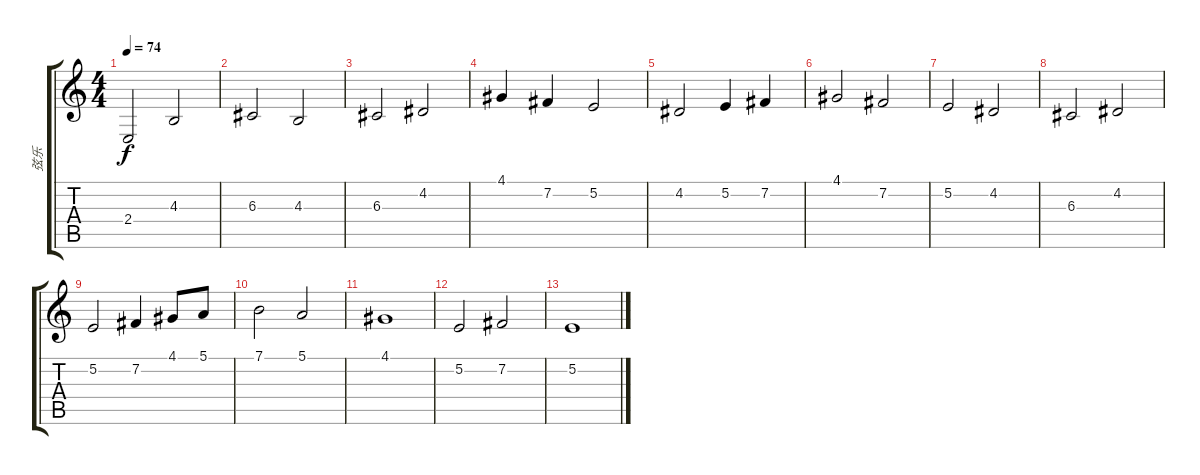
\track ("弦乐" "弦乐") {instrument stringensemble1}
\staff {score tabs}
\tuning (E4 B3 G3 D3 A2 E2) {hide}
\ts (4 4)
\tempo 74
\clef g2
\ks c
2.4.2{dy f} 4.3.2 |
6.3.2 4.3.2 |
6.3.2 4.2.2 |
4.1.4 7.2.4 5.2.2 |
4.2.2 5.2.4 7.2.4 |
4.1.2 7.2.2 |
5.2.2 4.2.2 |
6.3.2 4.2.2 |
5.2.2 7.2.4 4.1.8 5.1.8 |
7.1.2 5.1.2 |
4.1.1 |
5.2.2 7.2.2 |
5.2.1
